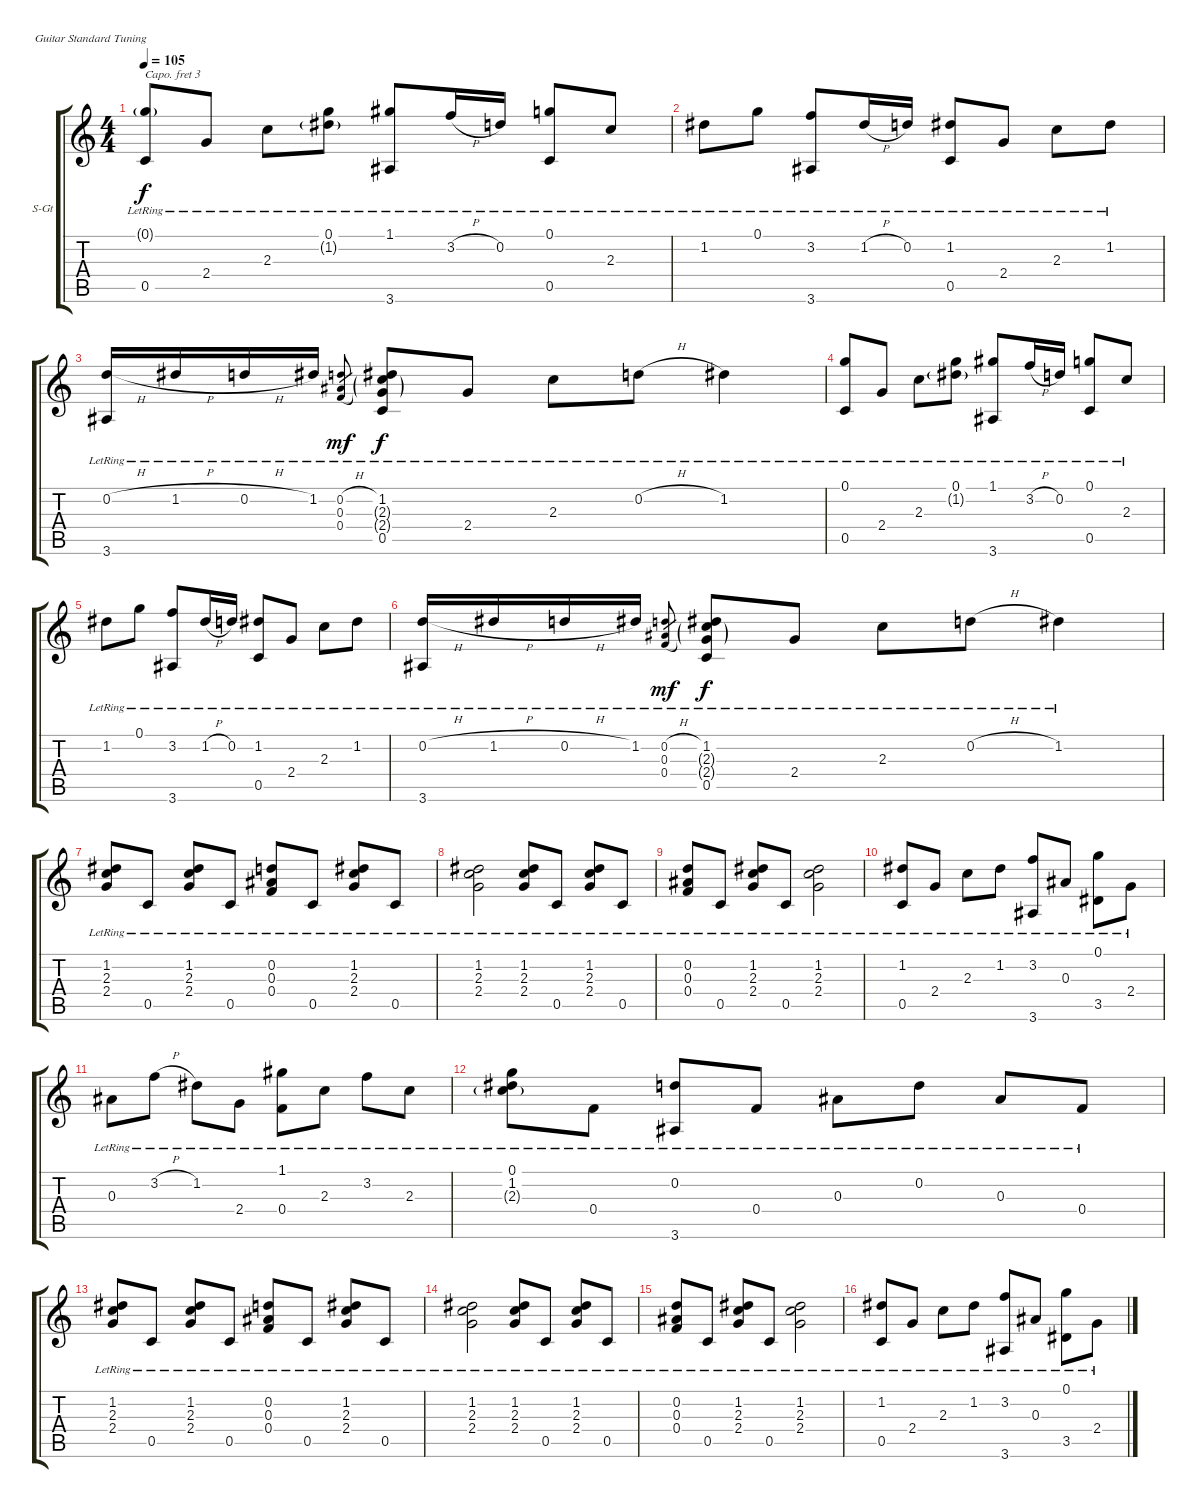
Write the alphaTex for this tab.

\bracketExtendMode groupsimilarinstruments
\firstSystemTrackNameOrientation horizontal
\otherSystemsTrackNameOrientation horizontal
\track ("Guitar" "S-Gt") {instrument acousticguitarsteel}
\staff {score tabs}
\capo 3
\tuning (E4 B3 G3 D3 A2 E2)
\ts (4 4)
\beaming (8 2 2 2 2)
\tempo 105
\clef g2
\ks c
(0.1{g lr} 0.5{lr}).8{dy f instrument acousticguitarsteel} 2.4{lr}.8 2.3{lr}.8 (0.1{lr} 1.2{g lr}).8 (1.1{lr} 3.6{lr}).8 3.2{h lr}.16 0.2{lr}.16 (0.1{lr} 0.5{lr}).8 2.3{lr}.8 |
1.2{lr}.8 0.1{lr}.8 (3.2{lr} 3.6{lr}).8 1.2{h lr}.16 0.2{lr}.16 (1.2{lr} 0.5{lr}).8 2.4{lr}.8 2.3{lr}.8 1.2{lr}.8 |
(0.2{h lr} 3.6{lr}).16 1.2{h lr}.16 0.2{h lr}.16 1.2{lr}.16 (0.2{h lr} 0.3{h lr} 0.4{h lr}).8{gr dy mf} (1.2{lr} 2.3{g lr} 2.4{g lr} 0.5{lr}).8{dy f} 2.4{lr}.8 2.3{lr}.8 0.2{h lr}.8 1.2{lr}.4 |
(0.1{lr} 0.5{lr}).8 2.4{lr}.8 2.3{lr}.8 (0.1{lr} 1.2{g lr}).8 (1.1{lr} 3.6{lr}).8 3.2{h lr}.16 0.2{lr}.16 (0.1{lr} 0.5{lr}).8 2.3{lr}.8 |
1.2{lr}.8 0.1{lr}.8 (3.2{lr} 3.6{lr}).8 1.2{h lr}.16 0.2{lr}.16 (1.2{lr} 0.5{lr}).8 2.4{lr}.8 2.3{lr}.8 1.2{lr}.8 |
(0.2{h lr} 3.6{lr}).16 1.2{h lr}.16 0.2{h lr}.16 1.2{lr}.16 (0.2{h lr} 0.3{h lr} 0.4{h lr}).8{gr dy mf} (1.2{lr} 2.3{g lr} 2.4{g lr} 0.5{lr}).8{dy f} 2.4{lr}.8 2.3{lr}.8 0.2{h lr}.8 1.2{lr}.4 |
(1.2{lr} 2.3{lr} 2.4{lr}).8 0.5{lr}.8 (1.2{lr} 2.3{lr} 2.4{lr}).8 0.5{lr}.8 (0.2{lr} 0.3{lr} 0.4{lr}).8 0.5{lr}.8 (1.2{lr} 2.3{lr} 2.4{lr}).8 0.5{lr}.8 |
(1.2{lr} 2.3{lr} 2.4{lr}).2 (1.2{lr} 2.3{lr} 2.4{lr}).8 0.5{lr}.8 (1.2{lr} 2.3{lr} 2.4{lr}).8 0.5{lr}.8 |
(0.2{lr} 0.3{lr} 0.4{lr}).8 0.5{lr}.8 (1.2{lr} 2.3{lr} 2.4{lr}).8 0.5{lr}.8 (1.2{lr} 2.3{lr} 2.4{lr}).2 |
(1.2{lr} 0.5{lr}).8 2.4{lr}.8 2.3{lr}.8 1.2{lr}.8 (3.2{lr} 3.6{lr}).8 0.3{lr}.8 (0.1{lr} 3.5{lr}).8 2.4{lr}.8 |
0.3{lr}.8 3.2{h lr}.8 1.2{lr}.8 2.4{lr}.8 (1.1{lr} 0.4{lr}).8 2.3{lr}.8 3.2{lr}.8 2.3{lr}.8 |
(0.1{lr} 1.2{lr} 2.3{g lr}).8 0.4{lr}.8 (0.2{lr} 3.6{lr}).8 0.4{lr}.8 0.3{lr}.8 0.2{lr}.8 0.3{lr}.8 0.4{lr}.8 |
(1.2{lr} 2.3{lr} 2.4{lr}).8 0.5{lr}.8 (1.2{lr} 2.3{lr} 2.4{lr}).8 0.5{lr}.8 (0.2{lr} 0.3{lr} 0.4{lr}).8 0.5{lr}.8 (1.2{lr} 2.3{lr} 2.4{lr}).8 0.5{lr}.8 |
(1.2{lr} 2.3{lr} 2.4{lr}).2 (1.2{lr} 2.3{lr} 2.4{lr}).8 0.5{lr}.8 (1.2{lr} 2.3{lr} 2.4{lr}).8 0.5{lr}.8 |
(0.2{lr} 0.3{lr} 0.4{lr}).8 0.5{lr}.8 (1.2{lr} 2.3{lr} 2.4{lr}).8 0.5{lr}.8 (1.2{lr} 2.3{lr} 2.4{lr}).2 |
(1.2{lr} 0.5{lr}).8 2.4{lr}.8 2.3{lr}.8 1.2{lr}.8 (3.2{lr} 3.6{lr}).8 0.3{lr}.8 (0.1{lr} 3.5{lr}).8 2.4{lr}.8
